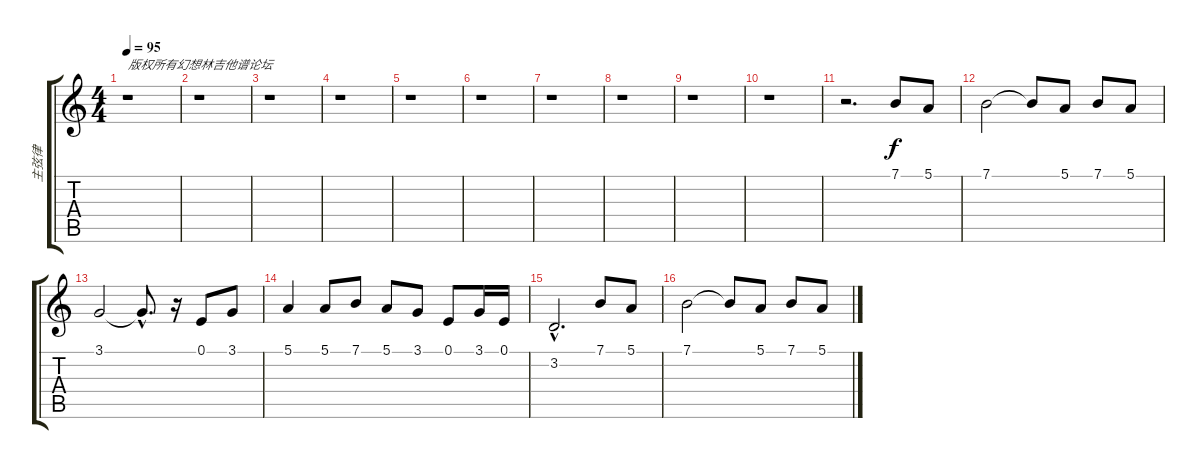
\track ("主弦律" "主弦律") {instrument clarinet}
\staff {score tabs}
\tuning (E4 B3 G3 D3 A2 E2) {hide}
\ts (4 4)
\tempo 95
\clef g2
\ks c
r.1{txt "版权所有幻想林吉他谱论坛" dy f instrument clarinet} |
r.1 |
r.1 |
r.1 |
r.1 |
r.1 |
r.1 |
r.1 |
r.1 |
r.1 |
r.2{d} 7.1.8 5.1.8 |
7.1.2 7.1{t}.8 5.1.8 7.1.8 5.1.8 |
3.1.2 3.1{hac t}.8{d} r.16 0.1.8 3.1.8 |
5.1.4 5.1.8 7.1.8 5.1.8 3.1.8 0.1.8 3.1.16 0.1.16 |
3.2{hac}.2{d} 7.1.8 5.1.8 |
7.1.2 7.1{t}.8 5.1.8 7.1.8 5.1.8
